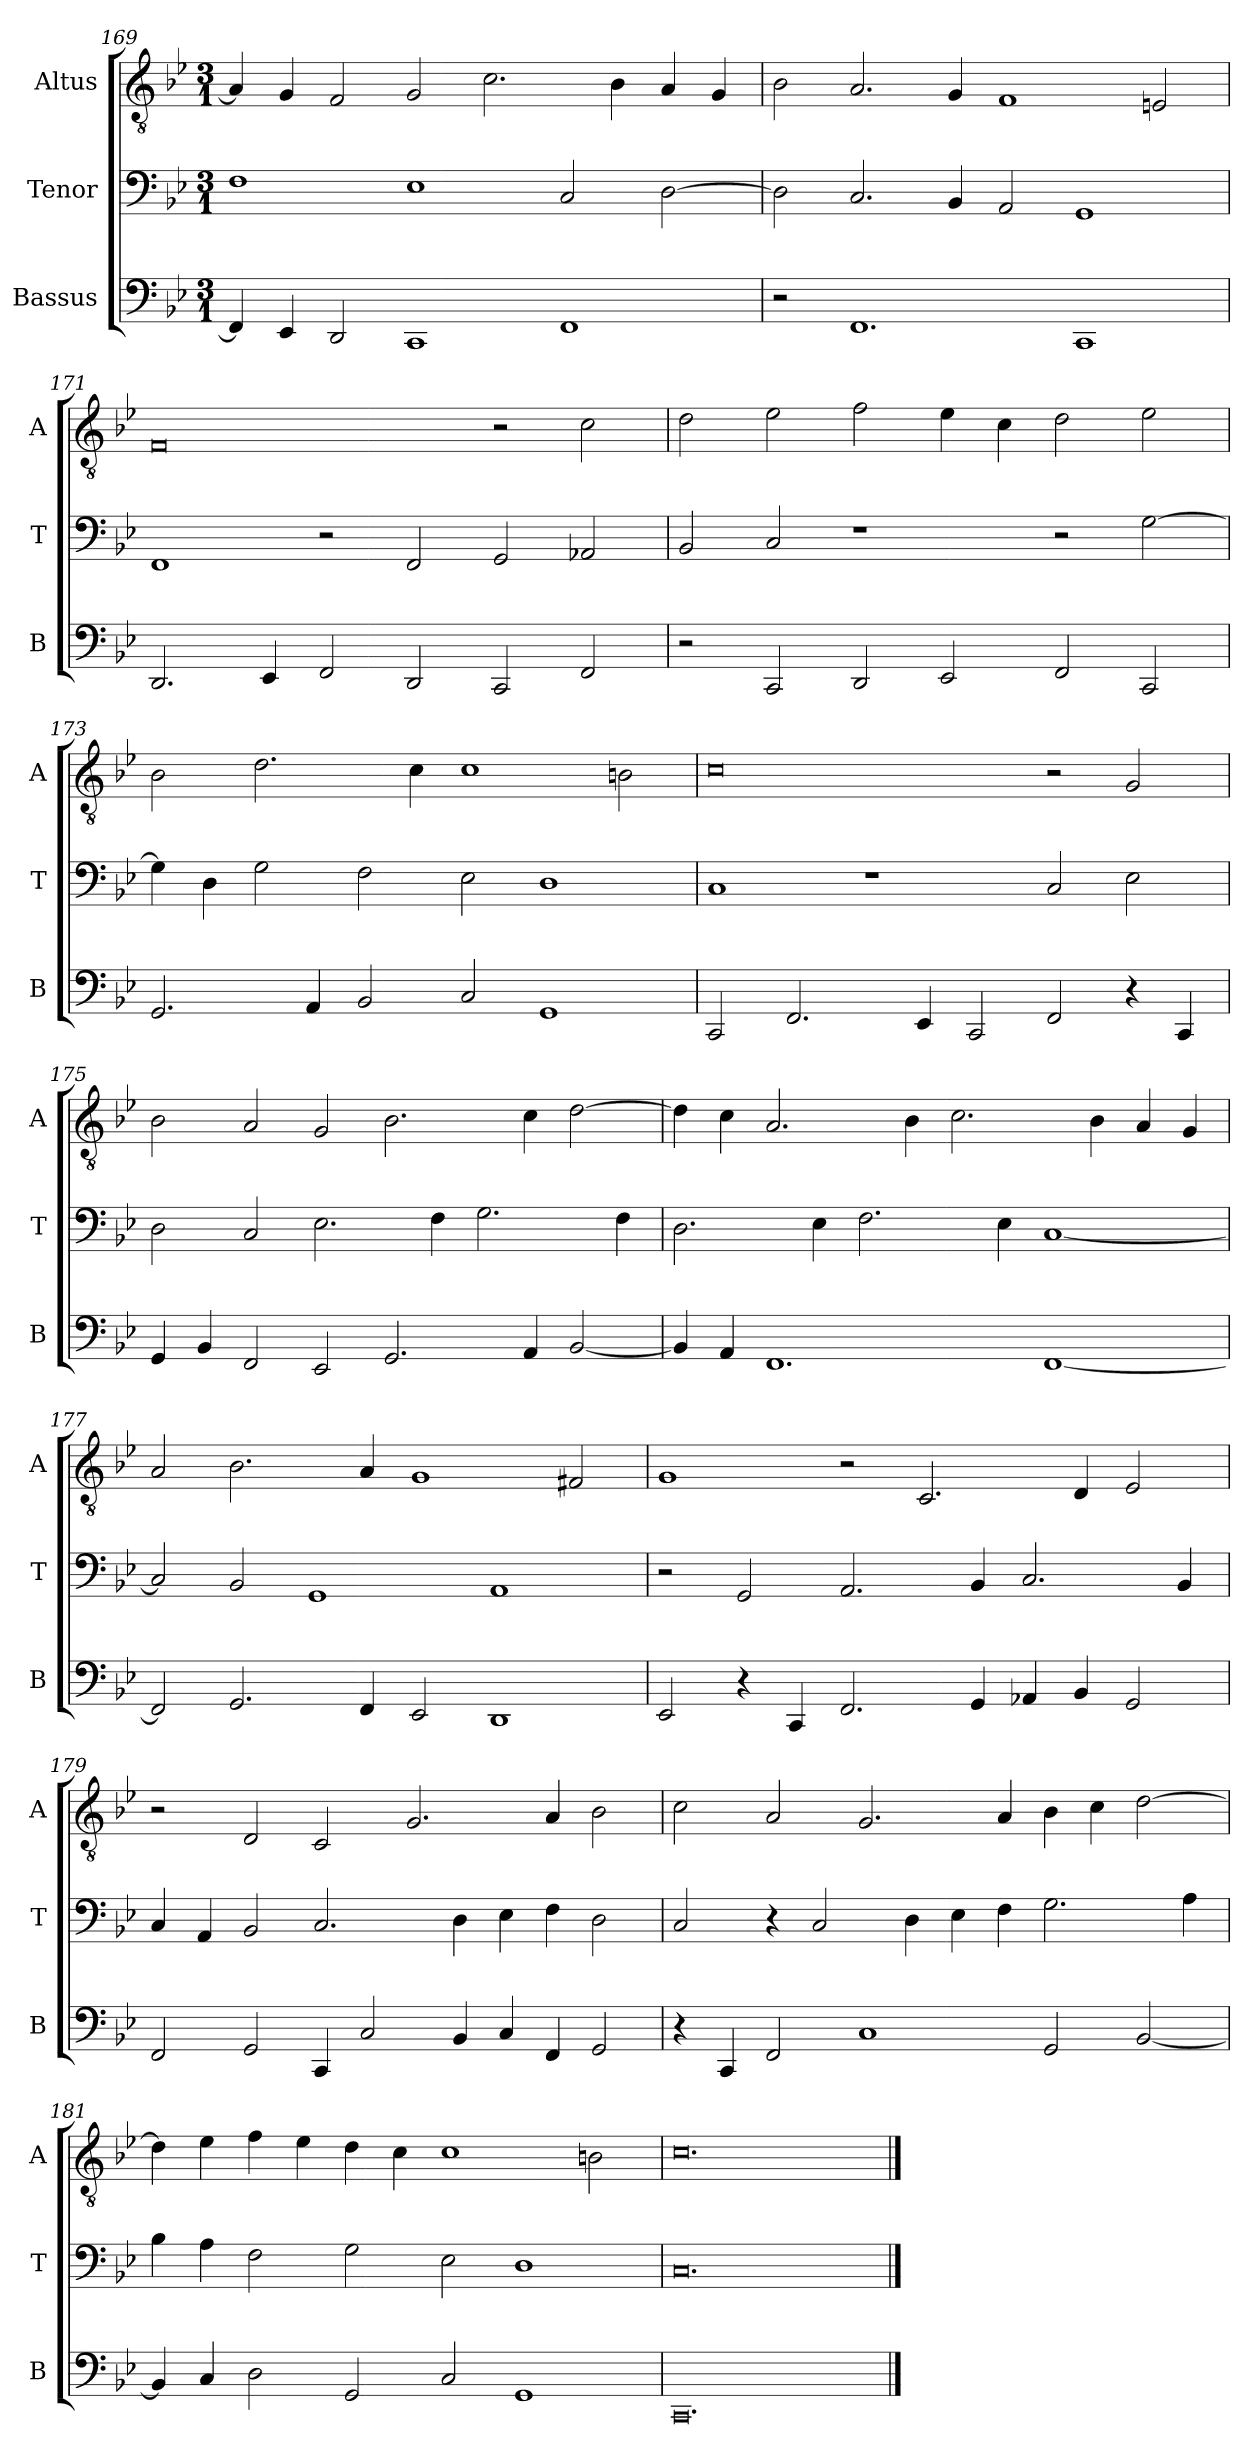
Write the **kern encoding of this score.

**kern	**kern	**kern
*part3	*part2	*part1
*staff3	*staff2	*staff1
*I"Bassus	*I"Tenor	*I"Altus
*I'B	*I'T	*I'A
*clefF4	*clefF4	*clefGv2
*k[b-e-]	*k[b-e-]	*k[b-e-]
*M3/1	*M3/1	*M3/1
=169	=169	=169
4FF/]	1F	4A/]
4EE-/	.	4G/
2DD/	.	2F/
1CC	1E-	2G/
.	.	2.c\
1FF	2C/	.
.	.	4B-\
.	[2D\	4A/
.	.	4G/
=170	=170	=170
2r	2D\]	2B-\
1.FF	2.C/	2.A/
.	4BB-/	4G/
.	2AA/	1F
1CC	1GG	.
.	.	2En/
=171	=171	=171
2.DD/	1FF	0F
4EE-/	.	.
2FF/	2r	.
2DD/	2FF/	.
2CC/	2GG/	2r
2FF/	2AA-X/	2c\
=172	=172	=172
2r	2BB-/	2d\
2CC/	2C/	2e-\
2DD/	1r	2f\
2EE-/	.	4e-\
.	.	4c\
2FF/	2r	2d\
2CC/	[2G\	2e-\
=173	=173	=173
2.GG/	4G\]	2B-\
.	4D\	.
.	2G\	2.d\
4AA/	.	.
2BB-/	2F\	.
.	.	4c\
2C/	2E-\	1c
1GG	1D	.
.	.	2Bn\
=174	=174	=174
2CC/	1C	0c
2.FF/	.	.
.	1r	.
4EE-/	.	.
2CC/	.	.
2FF/	2C/	2r
4r	2E-\	2G/
4CC/	.	.
=175	=175	=175
4GG/	2D\	2B-\
4BB-/	.	.
2FF/	2C/	2A/
2EE-/	2.E-\	2G/
2.GG/	.	2.B-\
.	4F\	.
.	2.G\	.
4AA/	.	4c\
[2BB-/	.	[2d\
.	4F\	.
=176	=176	=176
4BB-/]	2.D\	4d\]
4AA/	.	4c\
1.FF	.	2.A/
.	4E-\	.
.	2.F\	.
.	.	4B-\
.	.	2.c\
.	4E-\	.
[1FF	[1C	.
.	.	4B-\
.	.	4A/
.	.	4G/
=177	=177	=177
2FF/]	2C/]	2A/
2.GG/	2BB-/	2.B-\
.	1GG	.
4FF/	.	4A/
2EE-/	.	1G
1DD	1AA	.
.	.	2F#X/
=178	=178	=178
2EE-/	2r	1G
4r	2GG/	.
4CC/	.	.
2.FF/	2.AA/	2r
.	.	2.C/
4GG/	4BB-/	.
4AA-X/	2.C/	.
4BB-/	.	4D/
2GG/	.	2E-/
.	4BB-/	.
=179	=179	=179
2FF/	4C/	2r
.	4AA/	.
2GG/	2BB-/	2D/
4CC/	2.C/	2C/
2C/	.	.
.	.	2.G/
4BB-/	4D\	.
4C/	4E-\	.
4FF/	4F\	4A/
2GG/	2D\	2B-\
=180	=180	=180
4r	2C/	2c\
4CC/	.	.
2FF/	4r	2A/
.	2C/	.
1C	.	2.G/
.	4D\	.
.	4E-\	.
.	4F\	4A/
2GG/	2.G\	4B-\
.	.	4c\
[2BB-/	.	[2d\
.	4A\	.
=181	=181	=181
4BB-/]	4B-\	4d\]
4C/	4A\	4e-\
2D\	2F\	4f\
.	.	4e-\
2GG/	2G\	4d\
.	.	4c\
2C/	2E-\	1c
1GG	1D	.
.	.	2Bn\
=182	=182	=182
0.CC	0.C	0.c
==	==	==
*-	*-	*-
